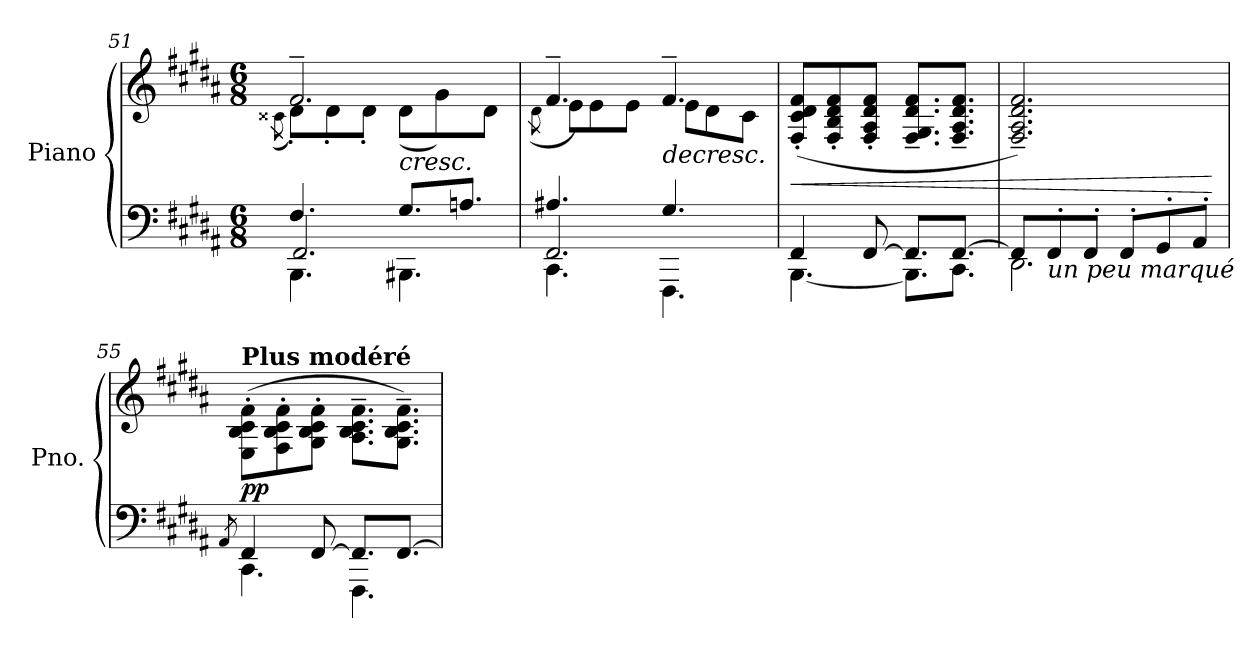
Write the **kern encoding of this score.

**kern	**kern	**dynam
*part1	*part1	*part1
*staff2	*staff1	*staff1/2
*I"Piano	*	*
*I'Pno.	*	*
*clefF4	*clefG2	*
*k[f#c#g#d#a#]	*k[f#c#g#d#a#]	*
*M6/8	*M6/8	*
=51	=51	=51
*	*^	*
.	.	(>8qc##X\	.
*^	*	*	*
*	*^	*	*	*
4.F#/	2.FF#/	4.BBB\	2.f#~/	8d#'\L)	.
.	.	.	.	8d#'\	.
.	.	.	.	8d#'\J	.
!	!	!	!	!	!LO:HP:b
8.G#/L	.	4.BBB#X\	.	(>8d#\L	<
.	.	.	.	8g#\)	.
8.An/J	.	.	.	.	.
.	.	.	.	8d#\J	.
=52	=52	=52	=52	=52	=52
.	.	.	.	(<8qd#\	.
4.A#X/	2.FF#/	4.CC#\	4.f#~/	8e\L)	.
.	.	.	.	8e\	.
.	.	.	.	8e\J	.
!	!	!	!	!	!LO:HP:b
4.G#/	.	4.FFF#\	4.f#~/	8e\L	>
.	.	.	.	8d#\	.
.	.	.	.	8c#\J	.
*v	*v	*v	*	*	*
*	*v	*v	*
.	.	[
=53	=53	=53
*^	*	*
!	!	!	!LO:HP:b
4FF#/	[4.BBB\	(<8F#/' 8c#/' 8d#/' 8f#/'L	<
.	.	8F#/' 8B/' 8d#/' 8f#/'	.
[8FF#/	.	8F#/' 8A#/' 8d#/' 8f#/'J	.
8.FF#/L]	8.BBB\L]	8.F#/~ 8.G#/~ 8.d#/~ 8.f#/~L	.
[8.FF#/J	8.CC#\J	8.F#/~ 8.A#/~ 8.d#/~ 8.f#/~J	.
*v	*v	*	*
.	.	]
!!LO:PB:g=z
=54	=54	=54
*^	*	*
8FF#/L]	2.DD#\	2.F#/~ 2.A#/~ 2.d#/~ 2.f#/~)	.
!LO:TX:b:i:t=un peu marqué	!	!	!
8FF#'/	.	.	.
8FF#'/J	.	.	.
8FF#'/L	.	.	.
8GG#'/	.	.	.
8AA#'/J	.	.	.
*v	*v	*	*
.	.	[
=55	=55	=55
8qAA#/	.	.
*	*clefF4	*
*^	*	*
!	!	!LO:TX:a:B:t=Plus modéré	!
!	!	!	!LO:DY:b
4FF#/	4.CC#\	(>8E\' 8B\' 8c#\' 8f#\'L	pp
.	.	8F#\' 8B\' 8c#\' 8f#\'	.
[8FF#/	.	8G#\' 8B\' 8c#\' 8f#\'J	.
8.FF#/L]	4.FFF#\	8.A#\~ 8.B\~ 8.c#\~ 8.f#\~L	.
[8.FF#/J	.	8.G#\~ 8.B\~ 8.c#\~ 8.f#\~J)	.
*v	*v	*	*
=	=	=
*-	*-	*-
